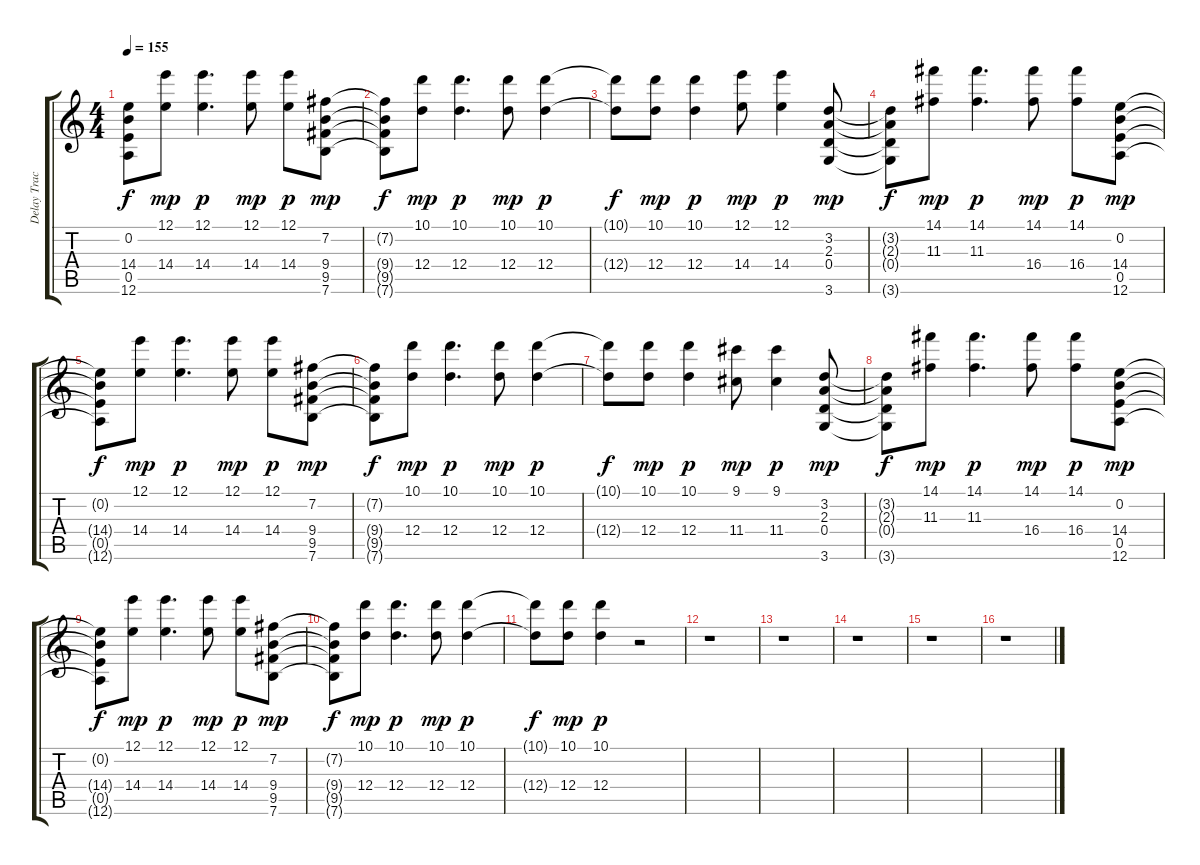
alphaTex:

\track ("Delay Track (ignore)" "Delay Trac") {instrument electricguitarjazz}
\staff {score tabs}
\tuning (E4 B3 G3 D3 A2 E2) {hide}
\ts (4 4)
\tempo 155
\clef g2
\ks c
(0.2{t} 14.4{t} 0.5{t} 12.6{t}).8{dy f} (12.1 14.4).8{dy mp} (12.1 14.4).4{d dy p} (12.1 14.4).8{dy mp} (12.1 14.4).8{dy p} (7.2 9.4 9.5 7.6).8{dy mp} |
(7.2{t} 9.4{t} 9.5{t} 7.6{t}).8{dy f} (10.1 12.4).8{dy mp} (10.1 12.4).4{d dy p} (10.1 12.4).8{dy mp} (10.1 12.4).4{dy p} |
(10.1{t} 12.4{t}).8{dy f} (10.1 12.4).8{dy mp} (10.1 12.4).4{dy p} (12.1 14.4).8{dy mp} (12.1 14.4).4{dy p} (3.2 2.3 0.4 3.6).8{dy mp} |
(3.2{t} 2.3{t} 0.4{t} 3.6{t}).8{dy f} (14.1 11.3).8{dy mp} (14.1 11.3).4{d dy p} (14.1 16.4).8{dy mp} (14.1 16.4).8{dy p} (0.2 14.4 0.5 12.6).8{dy mp} |
(0.2{t} 14.4{t} 0.5{t} 12.6{t}).8{dy f} (12.1 14.4).8{dy mp} (12.1 14.4).4{d dy p} (12.1 14.4).8{dy mp} (12.1 14.4).8{dy p} (7.2 9.4 9.5 7.6).8{dy mp} |
(7.2{t} 9.4{t} 9.5{t} 7.6{t}).8{dy f} (10.1 12.4).8{dy mp} (10.1 12.4).4{d dy p} (10.1 12.4).8{dy mp} (10.1 12.4).4{dy p} |
(10.1{t} 12.4{t}).8{dy f} (10.1 12.4).8{dy mp} (10.1 12.4).4{dy p} (9.1 11.4).8{dy mp} (9.1 11.4).4{dy p} (3.2 2.3 0.4 3.6).8{dy mp} |
(3.2{t} 2.3{t} 0.4{t} 3.6{t}).8{dy f} (14.1 11.3).8{dy mp} (14.1 11.3).4{d dy p} (14.1 16.4).8{dy mp} (14.1 16.4).8{dy p} (0.2 14.4 0.5 12.6).8{dy mp} |
(0.2{t} 14.4{t} 0.5{t} 12.6{t}).8{dy f} (12.1 14.4).8{dy mp} (12.1 14.4).4{d dy p} (12.1 14.4).8{dy mp} (12.1 14.4).8{dy p} (7.2 9.4 9.5 7.6).8{dy mp} |
(7.2{t} 9.4{t} 9.5{t} 7.6{t}).8{dy f} (10.1 12.4).8{dy mp} (10.1 12.4).4{d dy p} (10.1 12.4).8{dy mp} (10.1 12.4).4{dy p} |
(10.1{t} 12.4{t}).8{dy f} (10.1 12.4).8{dy mp} (10.1 12.4).4{dy p} r.2 |
r.1 |
r.1 |
r.1 |
r.1 |
r.1
